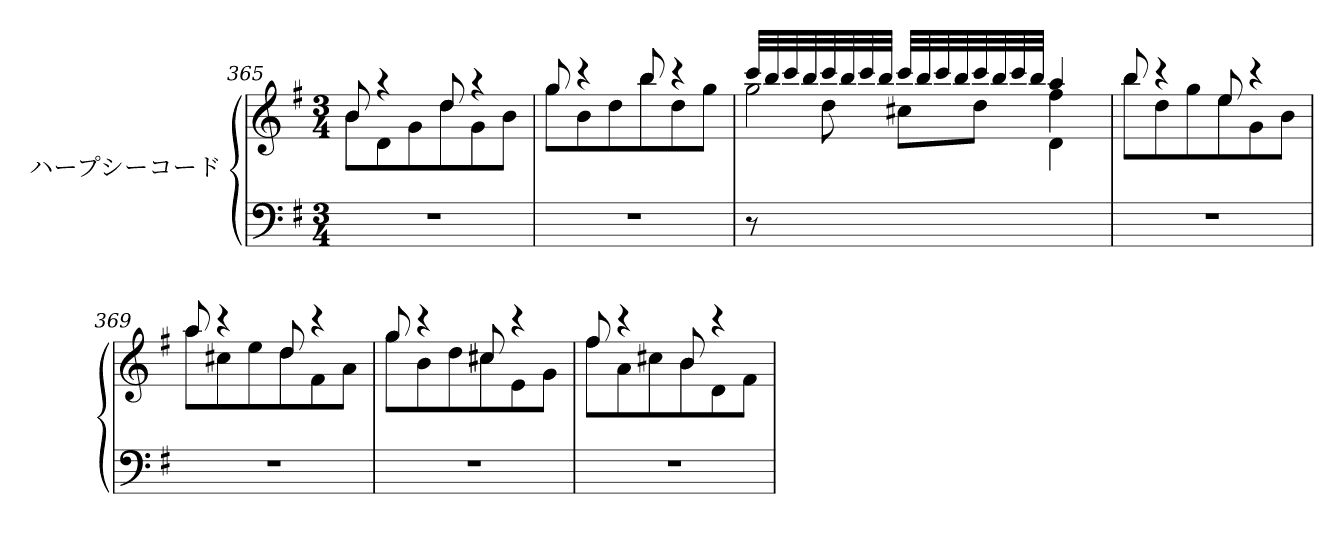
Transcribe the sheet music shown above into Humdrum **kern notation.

**kern	**kern
*part1	*part1
*staff2	*staff1
*I"ハープシーコード	*
*clefF4	*clefG2
*k[f#]	*k[f#]
*M3/4	*M3/4
=365	=365
*	*^
2.r	8b/	8b\L
.	4raa	8d\
.	.	8g\
.	8dd/	8dd\
.	4raa	8g\
.	.	8b\J
=366	=366	=366
2.r	8gg/	8gg\L
.	4rccc	8b\
.	.	8dd\
.	8bb/	8bb\
.	4rccc	8dd\
.	.	8gg\J
=367	=367	=367
*	*	*^
8r	32ccc/LLL	2gg\	8ryy
.	32bb/	.	.
.	32ccc/	.	.
.	32bb/	.	.
2ryy	32ccc/	.	8dd\
.	32bb/	.	.
.	32ccc/	.	.
.	32bb/JJJ	.	.
.	32ccc/LLL	.	8cc#X\L
.	32bb/	.	.
.	32ccc/	.	.
.	32bb/	.	.
.	32ccc/	.	8dd\J
.	32bb/	.	.
.	32ccc/	.	.
.	32bb/JJJ	.	.
.	4aa/	4ff#\	4d\
8ryy	.	.	.
*	*	*v	*v
!!LO:LB:g=z
=368	=368	=368
2.r	8bb/	8bb\L
.	4rccc	8dd\
.	.	8gg\
.	8ee/	8ee\
.	4rccc	8g\
.	.	8b\J
=369	=369	=369
2.r	8aa/	8aa\L
.	4rccc	8cc#X\
.	.	8ee\
.	8dd/	8dd\
.	4rccc	8f#\
.	.	8a\J
=370	=370	=370
2.r	8gg/	8gg\L
.	4rccc	8b\
.	.	8dd\
.	8cc#X/	8cc#X\
.	4rccc	8e\
.	.	8g\J
=371	=371	=371
2.r	8ff#/	8ff#\L
.	4rccc	8a\
.	.	8cc#X\
.	8b/	8b\
.	4rccc	8d\
.	.	8f#\J
*	*v	*v
=	=
*-	*-
